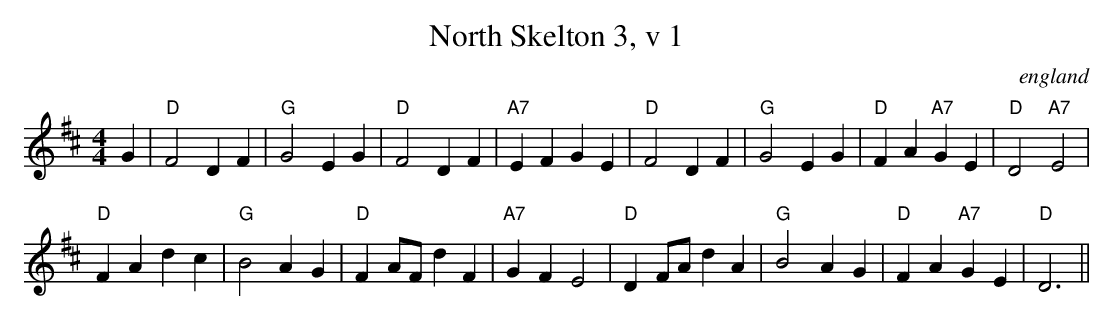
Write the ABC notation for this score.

X:1
T:North Skelton 3, v 1
O:england
M:4/4
L:1/4
K:D
G|"D"F2 DF|"G"G2 EG|"D"F2 DF|"A7"EF GE|"D"F2 DF|"G"G2 EG|"D"FA "A7"GE|\
"D"D2 "A7"E2|
"D"FA dc|"G"B2 AG|"D"FA/2F/2 dF|"A7"GF E2|"D"DF/2A/2 dA|"G"B2 AG|"D"FA "A7"GE|\
"D"D3||
